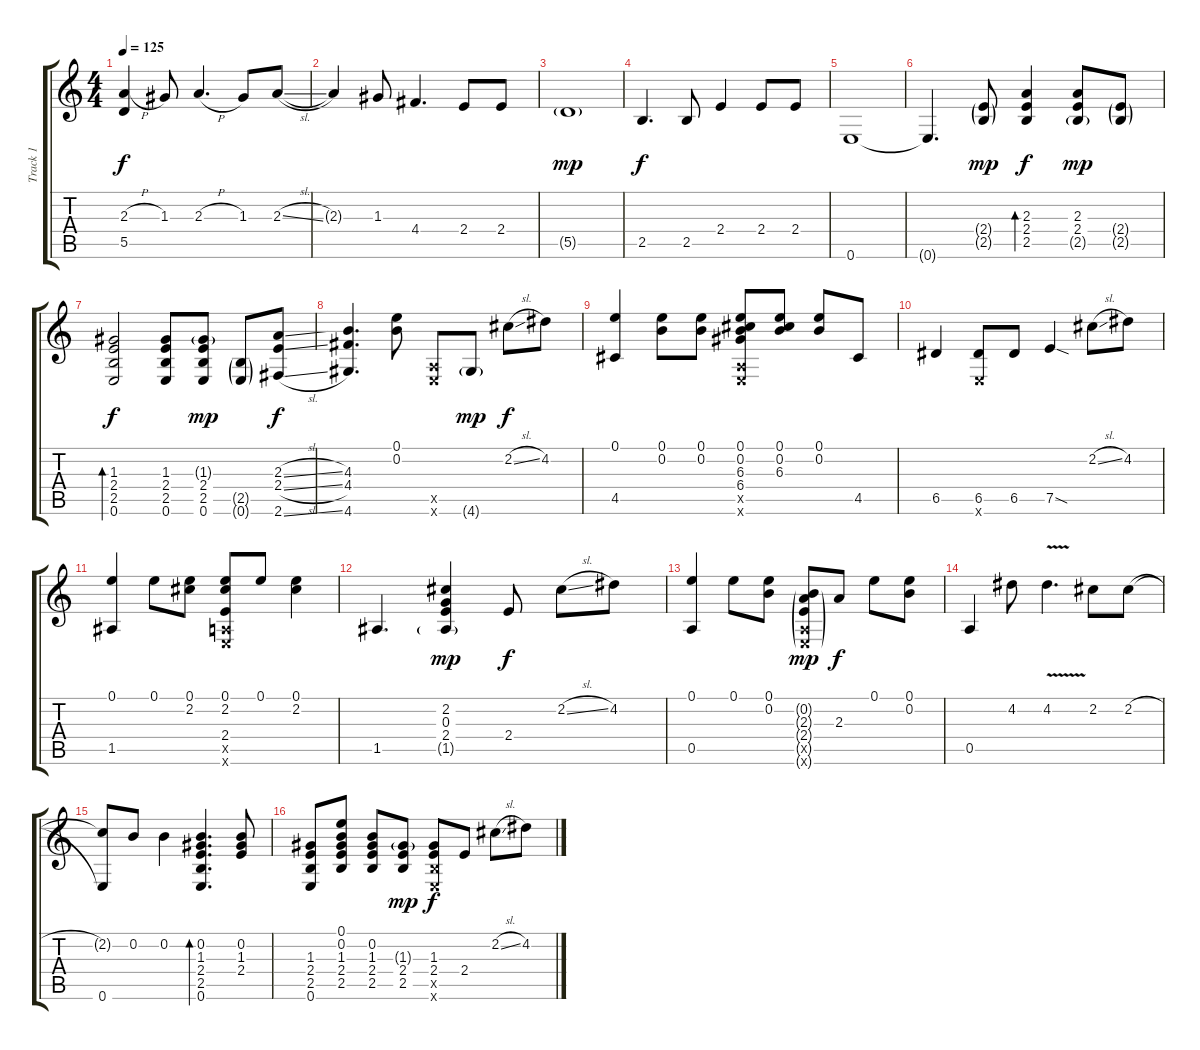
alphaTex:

\track ("Track 1" "Track 1") {instrument acousticguitarsteel}
\staff {score tabs}
\tuning (E4 B3 G3 D3 A2 E2) {hide}
\ts (4 4)
\tempo 125
\clef g2
\ks c
(2.3{h} 5.5).4{dy f} 1.3.8 2.3{h}.4{d} 1.3.8 2.3{sl}.8 |
2.3{t}.4 1.3.8 4.4.4{d} 2.4.8 2.4.8 |
5.5{g}.1{dy mp} |
2.5.4{d dy f} 2.5.8 2.4.4 2.4.8 2.4.8 |
0.6.1 |
0.6{t}.4{d} (2.4{g} 2.5{g}).8{dy mp} (2.3 2.4 2.5).4{bd 240 dy f} (2.3 2.4 2.5{g}).8{dy mp} (2.4{g} 2.5{g}).8 |
(1.3 2.4 2.5 0.6).2{bd 240 dy f} (1.3 2.4 2.5 0.6).8 (1.3{g} 2.4 2.5 0.6).8{dy mp} (2.5{g} 0.6{g}).8 (2.3{sl} 2.4{sl} 2.6{sl}).8{dy f} |
(4.3 4.4 4.6).4{d} (0.1 0.2).8 (0.5{x} 0.6{x}).8 4.6{g}.8{dy mp} 2.2{sl}.8{dy f} 4.2.8 |
(0.1 4.5).4 (0.1 0.2).8 (0.1 0.2).8 (0.1 0.2 6.3 6.4 0.5{x} 0.6{x}).8 (0.1 0.2 6.3).8 (0.1 0.2).8 4.5.8 |
6.5.4 (6.5 0.6{x}).8 6.5.8 7.5{sod}.4 2.2{sl}.8 4.2.8 |
(0.1 1.5).4 0.1.8 (0.1 2.2).8 (0.1 2.2 2.4 0.5{x} 0.6{x}).8 0.1.8 (0.1 2.2).4 |
1.5.4{d} (2.2 0.3 2.4 1.5{g}).4{dy mp} 2.4.8{dy f} 2.2{sl}.8 4.2.8 |
(0.1 0.5).4 0.1.8 (0.1 0.2).8 (0.2{g} 2.3{g} 2.4{g} 0.5{g x} 0.6{g x}).8{dy mp} 2.3.8{dy f} 0.1.8 (0.1 0.2).8 |
0.5.4 4.2.8 4.2{v}.4{d} 2.2.8 2.2{h}.8 |
(2.2{t} 0.6).8 0.2.8 0.2.4 (0.2 1.3 2.4 2.5 0.6).4{d bd 60} (0.2 1.3 2.4).8 |
(1.3 2.4 2.5 0.6).8 (0.1 0.2 1.3 2.4 2.5).8 (0.2 1.3 2.4 2.5).8 (1.3{g} 2.4 2.5).8{dy mp} (1.3 2.4 2.5{x} 0.6{x}).8{dy f} 2.4.8 2.2{sl}.8 4.2.8
